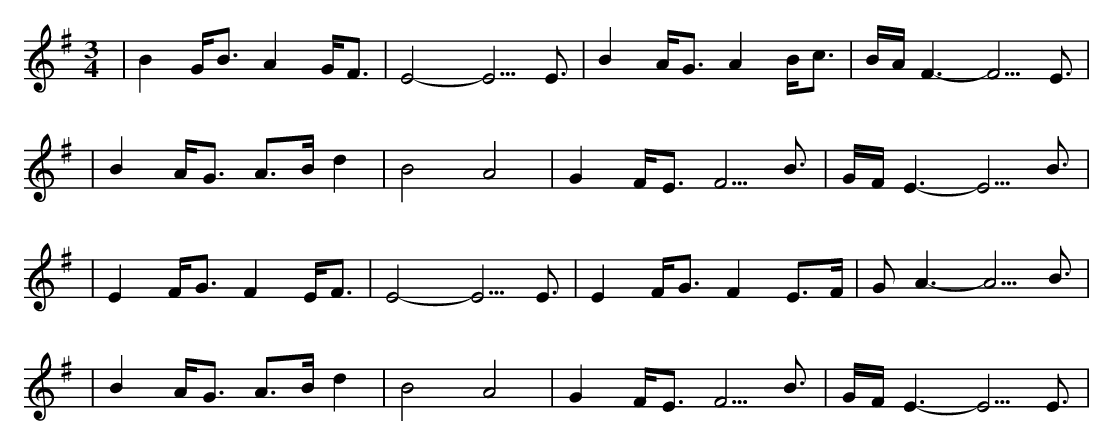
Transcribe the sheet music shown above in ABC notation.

X:1
M:3/4
K:Emin
|B2G/B3/2 A2G/F3/2|E4-E5/2E3/2|B2A/G3/2 A2B/c3/2|B/A/F3-F5/2E3/2|
|B2A/G3/2 A3/2B/d2|B4 A4 |G2F/E3/2 F5/2B3/2|G/F/E3-E5/2B3/2|
|E2F/G3/2 F2E/F3/2|E4-E5/2E3/2|E2F/G3/2 F2E3/2F/|GA3-A5/2B3/2|
|B2A/G3/2 A3/2B/d2|B4 A4 |G2F/E3/2 F5/2B3/2|G/F/E3-E5/2E3/2|
